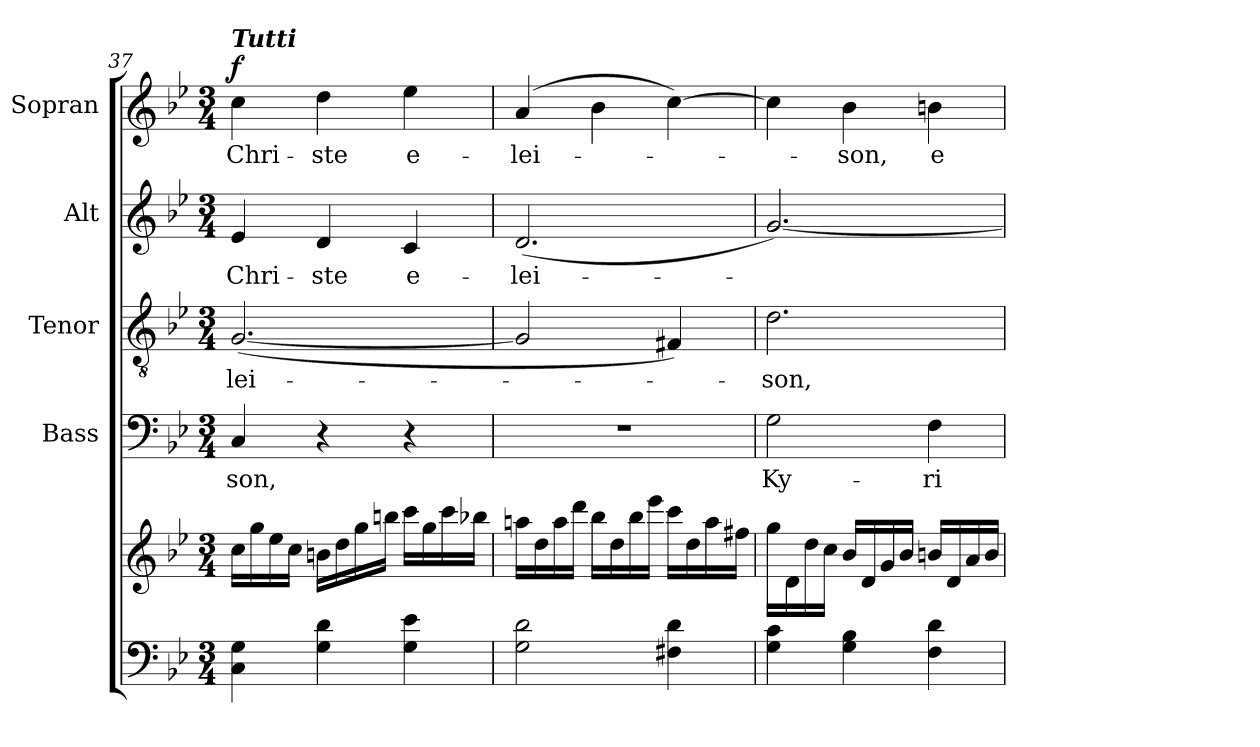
**kern	**kern	**kern	**text	**kern	**text	**kern	**text	**kern	**text	**dynam
*part5	*part5	*part4	*part4	*part3	*part3	*part2	*part2	*part1	*part1	*part1
*staff6	*staff5	*staff4	*staff4	*staff3	*staff3	*staff2	*staff2	*staff1	*staff1	*staff1
*	*	*I"Bass	*	*I"Tenor	*	*I"Alt	*	*I"Sopran	*	*
*	*	*I'B.	*	*I'T.	*	*I'A.	*	*I'S.	*	*
*clefF4	*clefG2	*clefF4	*	*clefGv2	*	*clefG2	*	*clefG2	*	*
*k[b-e-]	*k[b-e-]	*k[b-e-]	*	*k[b-e-]	*	*k[b-e-]	*	*k[b-e-]	*	*
*B-:	*B-:	*B-:	*	*B-:	*	*B-:	*	*B-:	*	*
*M3/4	*M3/4	*M3/4	*	*M3/4	*	*M3/4	*	*M3/4	*	*
=37	=37	=37	=37	=37	=37	=37	=37	=37	=37	=37
!	!	!	!	!	!	!	!	!LO:TX:a:Bi:t=Tutti	!	!
!	!	!	!LO:LY:b	!	!LO:LY:b	!	!LO:LY:b	!	!LO:LY:b	!LO:DY:a
4C\ 4G\	16cc\LL	4C/	-son,	(<[2.G/	-lei-	4e-/	Chri-	4cc\	Chri-	f
.	16gg\	.	.	.	.	.	.	.	.	.
.	16ee-\	.	.	.	.	.	.	.	.	.
.	16cc\JJ	.	.	.	.	.	.	.	.	.
!	!	!	!	!	!	!	!LO:LY:b	!	!LO:LY:b	!
4G\ 4d\	16bn\LL	4r	.	.	.	4d/	-ste	4dd\	-ste	.
.	16dd\	.	.	.	.	.	.	.	.	.
.	16gg\	.	.	.	.	.	.	.	.	.
.	16bbn\JJ	.	.	.	.	.	.	.	.	.
!	!	!	!	!	!	!	!LO:LY:b	!	!LO:LY:b	!
4G\ 4e-\	16ccc\LL	4r	.	.	.	4c/	e-	4ee-\	e-	.
.	16gg\	.	.	.	.	.	.	.	.	.
.	16ccc\	.	.	.	.	.	.	.	.	.
.	16bb-X\JJ	.	.	.	.	.	.	.	.	.
=38	=38	=38	=38	=38	=38	=38	=38	=38	=38	=38
!	!	!	!	!	!	!	!LO:LY:b	!	!LO:LY:b	!
2G\ 2d\	16aan\LL	2.r	.	2G/]	.	(<2.d/	-lei-	(4a/	-lei-	.
.	16dd\	.	.	.	.	.	.	.	.	.
.	16aa\	.	.	.	.	.	.	.	.	.
.	16ddd\JJ	.	.	.	.	.	.	.	.	.
.	16bb-\LL	.	.	.	.	.	.	4b-\	.	.
.	16dd\	.	.	.	.	.	.	.	.	.
.	16bb-\	.	.	.	.	.	.	.	.	.
.	16eee-\JJ	.	.	.	.	.	.	.	.	.
4F#X\ 4d\	16ccc\LL	.	.	4F#X/)	.	.	.	[4cc\)	.	.
.	16dd\	.	.	.	.	.	.	.	.	.
.	16aa\	.	.	.	.	.	.	.	.	.
.	16ff#X\JJ	.	.	.	.	.	.	.	.	.
!!LO:LB:g=z
=39	=39	=39	=39	=39	=39	=39	=39	=39	=39	=39
!	!	!	!LO:LY:b	!	!LO:LY:b	!	!	!	!	!
4G\ 4c\	16gg\LL	2G\	Ky-	2.d\	-son,	[2.g/)	.	4cc\]	.	.
.	16d\	.	.	.	.	.	.	.	.	.
.	16dd\	.	.	.	.	.	.	.	.	.
.	16cc\JJ	.	.	.	.	.	.	.	.	.
!	!	!	!	!	!	!	!	!	!LO:LY:b	!
4G\ 4B-\	16b-/LL	.	.	.	.	.	.	4b-\	-son,	.
.	16d/	.	.	.	.	.	.	.	.	.
.	16g/	.	.	.	.	.	.	.	.	.
.	16b-/JJ	.	.	.	.	.	.	.	.	.
!	!	!	!LO:LY:b	!	!	!	!	!	!LO:LY:b	!
4F\ 4d\	16bn/LL	4F\	-ri-	.	.	.	.	4bn\	e-	.
.	16d/	.	.	.	.	.	.	.	.	.
.	16a/	.	.	.	.	.	.	.	.	.
.	16b/JJ	.	.	.	.	.	.	.	.	.
=	=	=	=	=	=	=	=	=	=	=
*-	*-	*-	*-	*-	*-	*-	*-	*-	*-	*-
